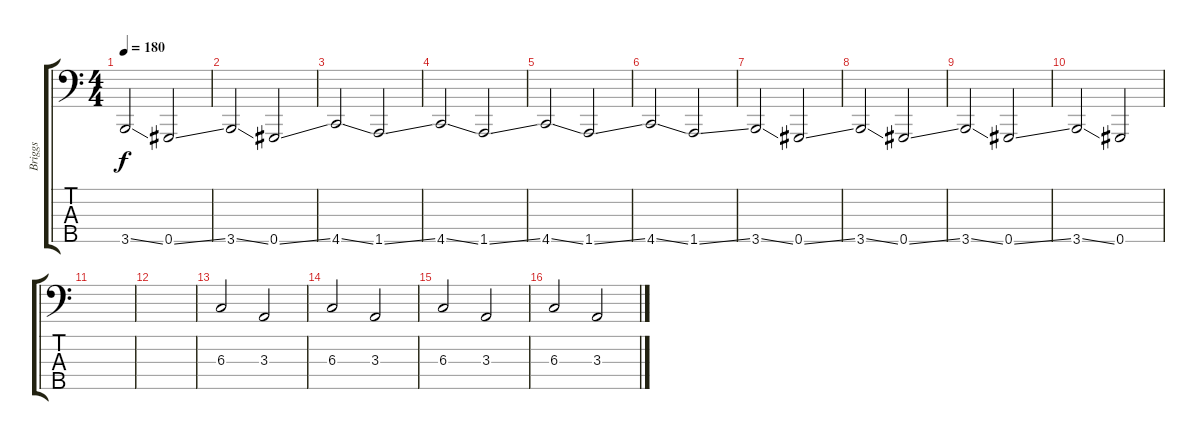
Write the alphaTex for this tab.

\track ("Briggs" "Briggs") {instrument electricbassfinger}
\staff {score tabs}
\tuning (E2 B1 Gb1 Db1 Ab0) {hide}
\ts (4 4)
\tempo 180
\clef f4
\ks c
3.5{ss}.2{dy f} 0.5{ss}.2 |
3.5{ss}.2 0.5{ss}.2 |
4.5{ss}.2 1.5{ss}.2 |
4.5{ss}.2 1.5{ss}.2 |
4.5{ss}.2 1.5{ss}.2 |
4.5{ss}.2 1.5{ss}.2 |
3.5{ss}.2 0.5{ss}.2 |
3.5{ss}.2 0.5{ss}.2 |
3.5{ss}.2 0.5{ss}.2 |
3.5{ss}.2 0.5.2 |
|
|
6.3.2 3.3.2 |
6.3.2 3.3.2 |
6.3.2 3.3.2 |
6.3.2 3.3.2
